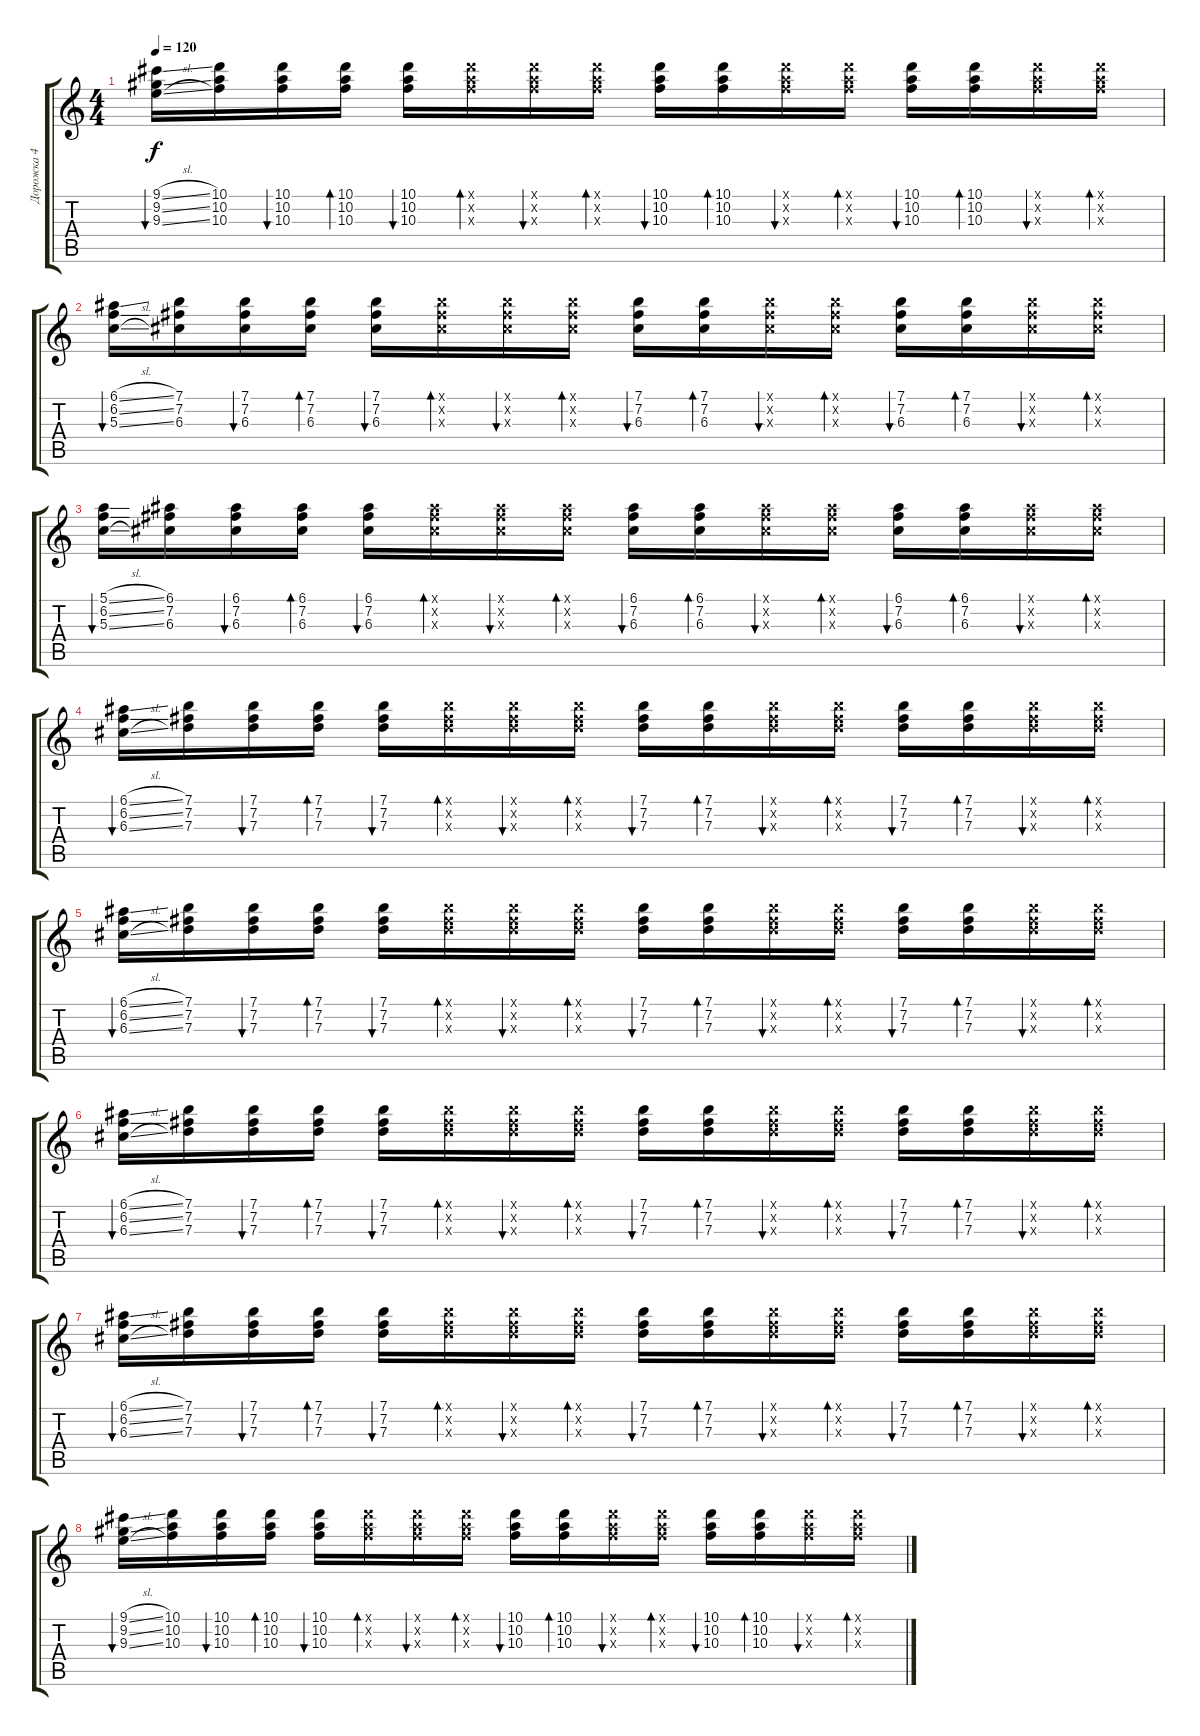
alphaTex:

\track ("Дорожка 4" "Дорожка 4") {instrument electricguitarjazz}
\staff {score tabs}
\tuning (E4 B3 G3 D3 A2 E2) {hide}
\ts (4 4)
\tempo 120
\clef g2
\ks c
(9.1{sl} 9.2{sl} 9.3{sl}).16{bu 60 dy f} (10.1 10.2 10.3).16 (10.1 10.2 10.3).16{bu 60} (10.1 10.2 10.3).16{bd 60} (10.1 10.2 10.3).16{bu 60} (10.1{x} 10.2{x} 10.3{x}).16{bd 60} (10.1{x} 10.2{x} 10.3{x}).16{bu 60} (10.1{x} 10.2{x} 10.3{x}).16{bd 60} (10.1 10.2 10.3).16{bu 60} (10.1 10.2 10.3).16{bd 60} (10.1{x} 10.2{x} 10.3{x}).16{bu 60} (10.1{x} 10.2{x} 10.3{x}).16{bd 60} (10.1 10.2 10.3).16{bu 60} (10.1 10.2 10.3).16{bd 60} (10.1{x} 10.2{x} 10.3{x}).16{bu 60} (10.1{x} 10.2{x} 10.3{x}).16{bd 60} |
(6.1{sl} 6.2{sl} 5.3{sl}).16{bu 60} (7.1 7.2 6.3).16 (7.1 7.2 6.3).16{bu 60} (7.1 7.2 6.3).16{bd 60} (7.1 7.2 6.3).16{bu 60} (7.1{x} 7.2{x} 6.3{x}).16{bd 60} (7.1{x} 7.2{x} 6.3{x}).16{bu 60} (7.1{x} 7.2{x} 6.3{x}).16{bd 60} (7.1 7.2 6.3).16{bu 60} (7.1 7.2 6.3).16{bd 60} (7.1{x} 7.2{x} 6.3{x}).16{bu 60} (7.1{x} 7.2{x} 6.3{x}).16{bd 60} (7.1 7.2 6.3).16{bu 60} (7.1 7.2 6.3).16{bd 60} (7.1{x} 7.2{x} 6.3{x}).16{bu 60} (7.1{x} 7.2{x} 6.3{x}).16{bd 60} |
(5.1{sl} 6.2{sl} 5.3{sl}).16{bu 60} (6.1 7.2 6.3).16 (6.1 7.2 6.3).16{bu 60} (6.1 7.2 6.3).16{bd 60} (6.1 7.2 6.3).16{bu 60} (6.1{x} 7.2{x} 6.3{x}).16{bd 60} (6.1{x} 7.2{x} 6.3{x}).16{bu 60} (6.1{x} 7.2{x} 6.3{x}).16{bd 60} (6.1 7.2 6.3).16{bu 60} (6.1 7.2 6.3).16{bd 60} (6.1{x} 7.2{x} 6.3{x}).16{bu 60} (6.1{x} 7.2{x} 6.3{x}).16{bd 60} (6.1 7.2 6.3).16{bu 60} (6.1 7.2 6.3).16{bd 60} (6.1{x} 7.2{x} 6.3{x}).16{bu 60} (6.1{x} 7.2{x} 6.3{x}).16{bd 60} |
(6.1{sl} 6.2{sl} 6.3{sl}).16{bu 60} (7.1 7.2 7.3).16 (7.1 7.2 7.3).16{bu 60} (7.1 7.2 7.3).16{bd 60} (7.1 7.2 7.3).16{bu 60} (7.1{x} 7.2{x} 7.3{x}).16{bd 60} (7.1{x} 7.2{x} 7.3{x}).16{bu 60} (7.1{x} 7.2{x} 7.3{x}).16{bd 60} (7.1 7.2 7.3).16{bu 60} (7.1 7.2 7.3).16{bd 60} (7.1{x} 7.2{x} 7.3{x}).16{bu 60} (7.1{x} 7.2{x} 7.3{x}).16{bd 60} (7.1 7.2 7.3).16{bu 60} (7.1 7.2 7.3).16{bd 60} (7.1{x} 7.2{x} 7.3{x}).16{bu 60} (7.1{x} 7.2{x} 7.3{x}).16{bd 60} |
(6.1{sl} 6.2{sl} 6.3{sl}).16{bu 60} (7.1 7.2 7.3).16 (7.1 7.2 7.3).16{bu 60} (7.1 7.2 7.3).16{bd 60} (7.1 7.2 7.3).16{bu 60} (7.1{x} 7.2{x} 7.3{x}).16{bd 60} (7.1{x} 7.2{x} 7.3{x}).16{bu 60} (7.1{x} 7.2{x} 7.3{x}).16{bd 60} (7.1 7.2 7.3).16{bu 60} (7.1 7.2 7.3).16{bd 60} (7.1{x} 7.2{x} 7.3{x}).16{bu 60} (7.1{x} 7.2{x} 7.3{x}).16{bd 60} (7.1 7.2 7.3).16{bu 60} (7.1 7.2 7.3).16{bd 60} (7.1{x} 7.2{x} 7.3{x}).16{bu 60} (7.1{x} 7.2{x} 7.3{x}).16{bd 60} |
(6.1{sl} 6.2{sl} 6.3{sl}).16{bu 60} (7.1 7.2 7.3).16 (7.1 7.2 7.3).16{bu 60} (7.1 7.2 7.3).16{bd 60} (7.1 7.2 7.3).16{bu 60} (7.1{x} 7.2{x} 7.3{x}).16{bd 60} (7.1{x} 7.2{x} 7.3{x}).16{bu 60} (7.1{x} 7.2{x} 7.3{x}).16{bd 60} (7.1 7.2 7.3).16{bu 60} (7.1 7.2 7.3).16{bd 60} (7.1{x} 7.2{x} 7.3{x}).16{bu 60} (7.1{x} 7.2{x} 7.3{x}).16{bd 60} (7.1 7.2 7.3).16{bu 60} (7.1 7.2 7.3).16{bd 60} (7.1{x} 7.2{x} 7.3{x}).16{bu 60} (7.1{x} 7.2{x} 7.3{x}).16{bd 60} |
(6.1{sl} 6.2{sl} 6.3{sl}).16{bu 60} (7.1 7.2 7.3).16 (7.1 7.2 7.3).16{bu 60} (7.1 7.2 7.3).16{bd 60} (7.1 7.2 7.3).16{bu 60} (7.1{x} 7.2{x} 7.3{x}).16{bd 60} (7.1{x} 7.2{x} 7.3{x}).16{bu 60} (7.1{x} 7.2{x} 7.3{x}).16{bd 60} (7.1 7.2 7.3).16{bu 60} (7.1 7.2 7.3).16{bd 60} (7.1{x} 7.2{x} 7.3{x}).16{bu 60} (7.1{x} 7.2{x} 7.3{x}).16{bd 60} (7.1 7.2 7.3).16{bu 60} (7.1 7.2 7.3).16{bd 60} (7.1{x} 7.2{x} 7.3{x}).16{bu 60} (7.1{x} 7.2{x} 7.3{x}).16{bd 60} |
(9.1{sl} 9.2{sl} 9.3{sl}).16{bu 60} (10.1 10.2 10.3).16 (10.1 10.2 10.3).16{bu 60} (10.1 10.2 10.3).16{bd 60} (10.1 10.2 10.3).16{bu 60} (10.1{x} 10.2{x} 10.3{x}).16{bd 60} (10.1{x} 10.2{x} 10.3{x}).16{bu 60} (10.1{x} 10.2{x} 10.3{x}).16{bd 60} (10.1 10.2 10.3).16{bu 60} (10.1 10.2 10.3).16{bd 60} (10.1{x} 10.2{x} 10.3{x}).16{bu 60} (10.1{x} 10.2{x} 10.3{x}).16{bd 60} (10.1 10.2 10.3).16{bu 60} (10.1 10.2 10.3).16{bd 60} (10.1{x} 10.2{x} 10.3{x}).16{bu 60} (10.1{x} 10.2{x} 10.3{x}).16{bd 60}
